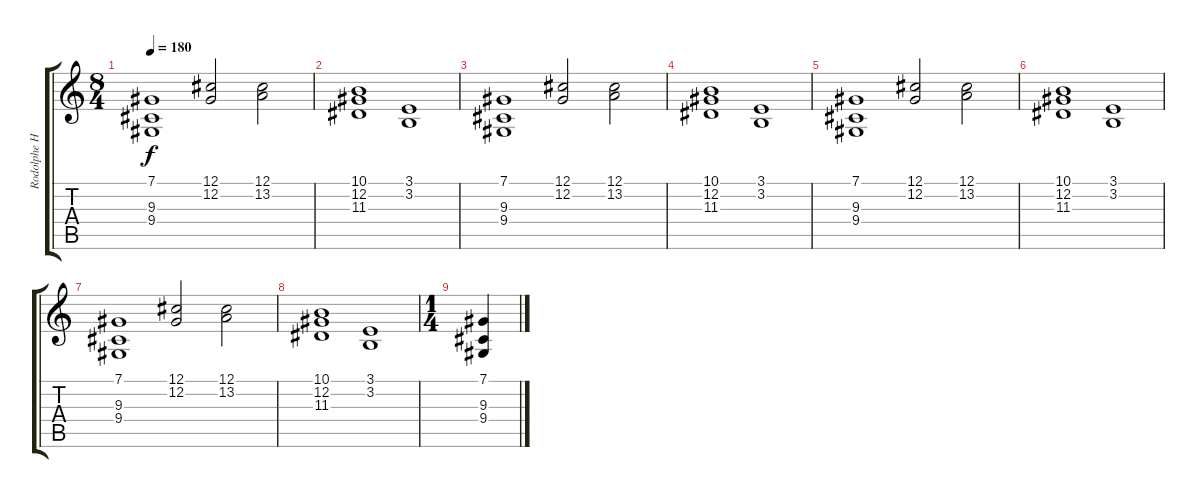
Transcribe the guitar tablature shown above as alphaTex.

\track ("Rodolphe H. " "Rodolphe H") {instrument churchorgan}
\staff {score tabs}
\tuning (Db4 Ab3 E3 B2 Gb2 Db2) {hide}
\ts (8 4)
\tempo 180
\clef g2
\ks c
(7.1 9.3 9.4).1{dy f instrument choiraahs} (12.1 12.2).2 (12.1 13.2).2 |
(10.1 12.2 11.3).1 (3.1 3.2).1 |
(7.1 9.3 9.4).1{instrument choiraahs} (12.1 12.2).2 (12.1 13.2).2 |
(10.1 12.2 11.3).1 (3.1 3.2).1 |
(7.1 9.3 9.4).1{instrument choiraahs} (12.1 12.2).2 (12.1 13.2).2 |
(10.1 12.2 11.3).1 (3.1 3.2).1 |
(7.1 9.3 9.4).1{instrument choiraahs} (12.1 12.2).2 (12.1 13.2).2 |
(10.1 12.2 11.3).1 (3.1 3.2).1 |
\ts (1 4)
(7.1 9.3 9.4).4
